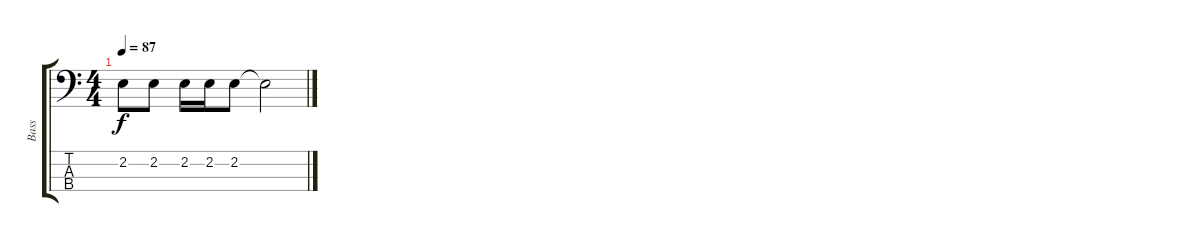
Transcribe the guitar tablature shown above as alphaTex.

\track ("Bass" "Bass") {instrument electricbasspick}
\staff {score tabs}
\tuning (G2 D2 A1 E1) {hide}
\ts (4 4)
\tempo 87
\clef f4
\ks c
2.2.8{dy f} 2.2.8 2.2.16 2.2.16 2.2.8 2.2{t}.2
